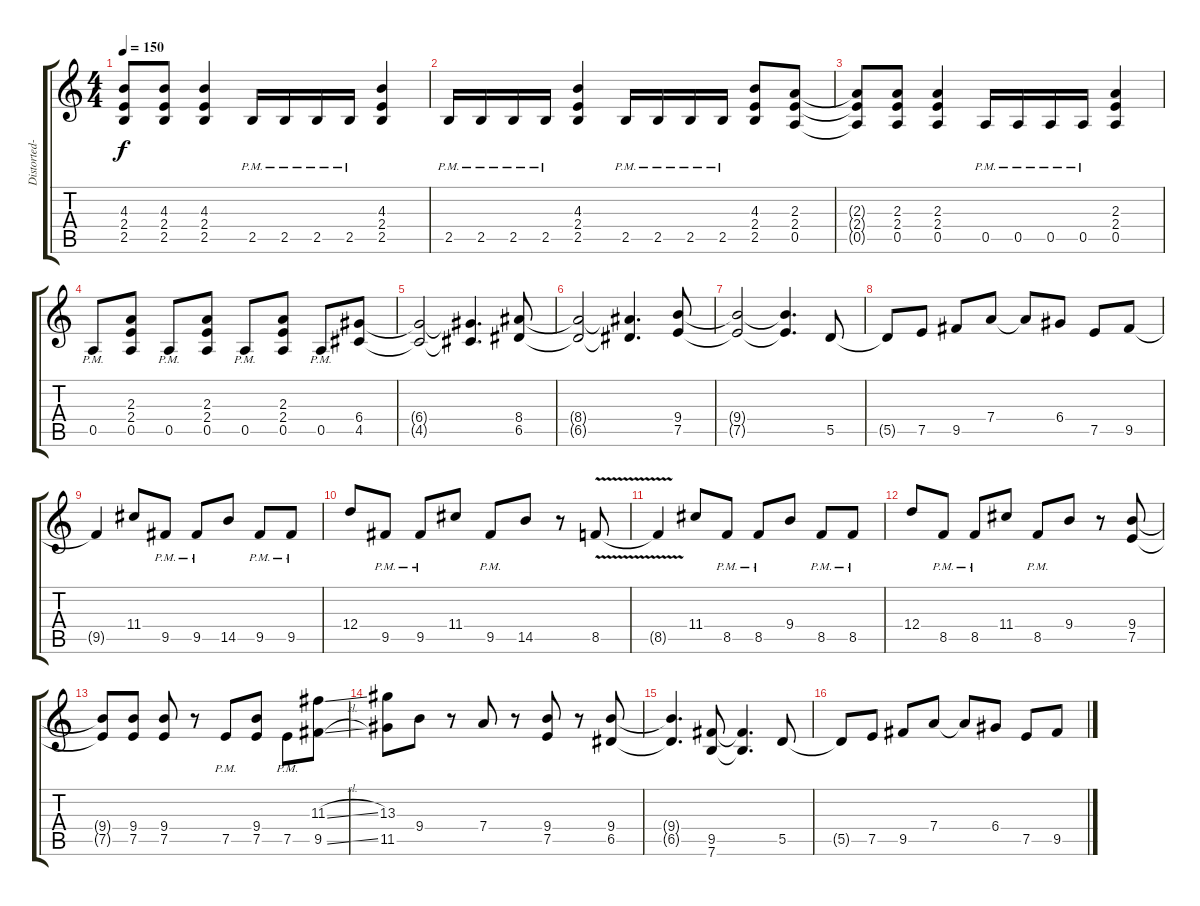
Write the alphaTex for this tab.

\track ("Distorted-Rythum" "Distorted-") {instrument distortionguitar}
\staff {score tabs}
\tuning (E4 B3 G3 D3 A2 E2) {hide}
\ts (4 4)
\tempo 150
\clef g2
\ks c
(4.3{t} 2.4{t} 2.5{t}).8{dy f} (4.3 2.4 2.5).8 (4.3 2.4 2.5).4 2.5{pm}.16 2.5{pm}.16 2.5{pm}.16 2.5{pm}.16 (4.3 2.4 2.5).4 |
2.5{pm}.16 2.5{pm}.16 2.5{pm}.16 2.5{pm}.16 (4.3 2.4 2.5).4 2.5{pm}.16 2.5{pm}.16 2.5{pm}.16 2.5{pm}.16 (4.3 2.4 2.5).8 (2.3 2.4 0.5).8 |
(2.3{t} 2.4{t} 0.5{t}).8 (2.3 2.4 0.5).8 (2.3 2.4 0.5).4 0.5{pm}.16 0.5{pm}.16 0.5{pm}.16 0.5{pm}.16 (2.3 2.4 0.5).4 |
0.5{pm}.8 (2.3 2.4 0.5).8 0.5{pm}.8 (2.3 2.4 0.5).8 0.5{pm}.8 (2.3 2.4 0.5).8 0.5{pm}.8 (6.4 4.5).8 |
(6.4{t} 4.5{t}).2 (6.4{t} 4.5{t}).4{d} (8.4 6.5).8 |
(8.4{t} 6.5{t}).2 (8.4{t} 6.5{t}).4{d} (9.4 7.5).8 |
(9.4{t} 7.5{t}).2 (9.4{t} 7.5{t}).4{d} 5.5.8 |
5.5{t}.8 7.5.8 9.5.8 7.4.8 7.4{t}.8 6.4.8 7.5.8 9.5.8 |
9.5{t}.4 11.4.8 9.5{pm}.8 9.5{pm}.8 14.5.8 9.5{pm}.8 9.5{pm}.8 |
12.4.8 9.5{pm}.8 9.5{pm}.8 11.4.8 9.5{pm}.8 14.5.8 r.8 8.5{v}.8 |
8.5{v t}.4 11.4.8 8.5{pm}.8 8.5{pm}.8 9.4.8 8.5{pm}.8 8.5{pm}.8 |
12.4.8 8.5{pm}.8 8.5{pm}.8 11.4.8 8.5{pm}.8 9.4.8 r.8 (9.4 7.5).8 |
(9.4{t} 7.5{t}).8 (9.4 7.5).8 (9.4 7.5).8 r.8 7.5{pm}.8 (9.4 7.5).8 7.5{pm}.8 (11.3{sl} 9.5{sl}).8 |
(13.3 11.5).8 9.4.8 r.8 7.4.8 r.8 (9.4 7.5).8 r.8 (9.4 6.5).8 |
(9.4{t} 6.5{t}).4{d} (9.5 7.6).8 (9.5{t} 7.6{t}).4{d} 5.5.8 |
5.5{t}.8 7.5.8 9.5.8 7.4.8 7.4{t}.8 6.4.8 7.5.8 9.5.8
